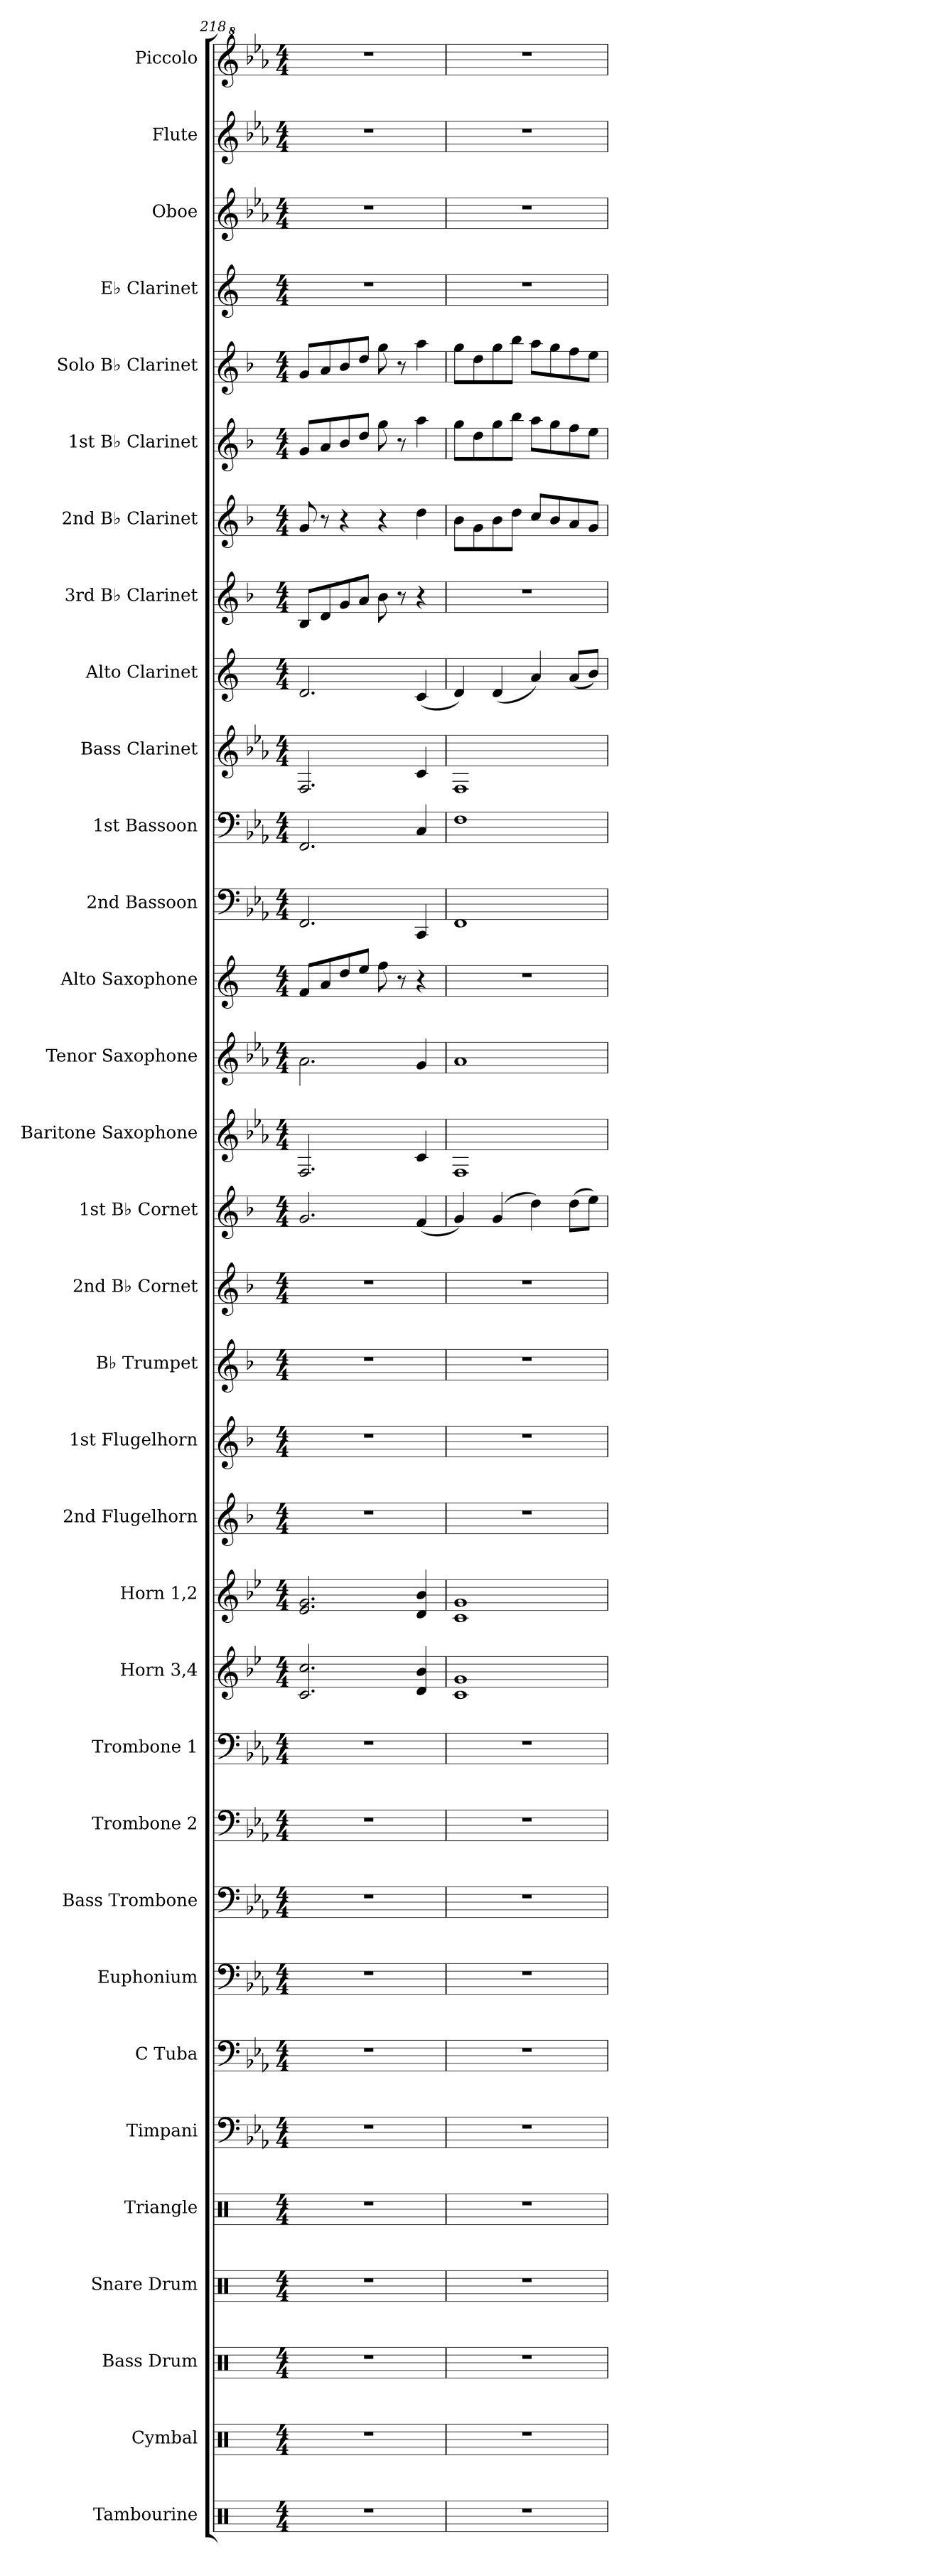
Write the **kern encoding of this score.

**kern	**kern	**kern	**kern	**kern	**kern	**kern	**kern	**kern	**kern	**kern	**kern	**kern	**kern	**kern	**kern	**kern	**kern	**kern	**kern	**kern	**kern	**kern	**kern	**kern	**kern	**kern	**kern	**kern	**kern	**kern	**kern	**kern
*part33	*part32	*part31	*part30	*part29	*part28	*part27	*part26	*part25	*part24	*part23	*part22	*part21	*part20	*part19	*part18	*part17	*part16	*part15	*part14	*part13	*part12	*part11	*part10	*part9	*part8	*part7	*part6	*part5	*part4	*part3	*part2	*part1
*staff33	*staff32	*staff31	*staff30	*staff29	*staff28	*staff27	*staff26	*staff25	*staff24	*staff23	*staff22	*staff21	*staff20	*staff19	*staff18	*staff17	*staff16	*staff15	*staff14	*staff13	*staff12	*staff11	*staff10	*staff9	*staff8	*staff7	*staff6	*staff5	*staff4	*staff3	*staff2	*staff1
*I"Tambourine	*I"Cymbal	*I"Bass Drum	*I"Snare Drum	*I"Triangle	*I"Timpani	*I"C Tuba	*I"Euphonium	*I"Bass Trombone	*I"Trombone 2	*I"Trombone 1	*I"Horn 3,4	*I"Horn 1,2	*I"2nd Flugelhorn	*I"1st Flugelhorn	*I"B♭ Trumpet	*I"2nd B♭ Cornet	*I"1st B♭ Cornet	*I"Baritone Saxophone	*I"Tenor Saxophone	*I"Alto Saxophone	*I"2nd Bassoon	*I"1st Bassoon	*I"Bass Clarinet	*I"Alto Clarinet	*I"3rd B♭ Clarinet	*I"2nd B♭ Clarinet	*I"1st B♭ Clarinet	*I"Solo B♭ Clarinet	*I"E♭ Clarinet	*I"Oboe	*I"Flute	*I"Piccolo
*I'Tamb.	*I'Cym.	*I'B. Dr.	*I'Sn. Dr.	*I'Trgl.	*I'Timp.	*I'C Tu.	*I'Eu.	*I'B. Trb.	*I'Trb. 2	*I'Trb. 1	*I'Hn. 3,4	*I'Hn. 1,2	*I'2nd Flghn.	*I'1st Flghn.	*I'B♭ Tpt.	*I'2nd B♭ Cnt.	*I'1st B♭ Cnt.	*I'Bar. Sax.	*I'T. Sax.	*I'A. Sax.	*I'2nd Bsn.	*I'1st Bsn.	*I'B. Cl.	*I'A. Cl.	*I'3rd B♭ Cl.	*I'2nd B♭ Cl.	*I'1st B♭ Cl.	*I'Solo B♭ Cl.	*I'E♭ Cl.	*I'Ob.	*I'Fl.	*I'Picc.
*clefX	*clefX	*clefX	*clefX	*clefX	*clefF4	*clefF4	*clefF4	*clefF4	*clefF4	*clefF4	*clefG2	*clefG2	*clefG2	*clefG2	*clefG2	*clefG2	*clefG2	*clefG2	*clefG2	*clefG2	*clefF4	*clefF4	*clefG2	*clefG2	*clefG2	*clefG2	*clefG2	*clefG2	*clefG2	*clefG2	*clefG2	*clefG^2
*	*	*	*	*	*	*	*	*	*	*	*ITrd4c7	*ITrd4c7	*ITrd1c2	*ITrd1c2	*ITrd1c2	*ITrd1c2	*ITrd1c2	*ITrd12c21	*ITrd8c14	*ITrd5c9	*	*	*ITrd8c14	*ITrd5c9	*ITrd1c2	*ITrd1c2	*ITrd1c2	*ITrd1c2	*ITrd-2c-3	*	*	*ITrd-7c-12
*k[]	*k[]	*k[]	*k[]	*k[]	*k[b-e-a-]	*k[b-e-a-]	*k[b-e-a-]	*k[b-e-a-]	*k[b-e-a-]	*k[b-e-a-]	*k[b-e-a-]	*k[b-e-a-]	*k[b-e-a-]	*k[b-e-a-]	*k[b-e-a-]	*k[b-e-a-]	*k[b-e-a-]	*k[b-e-a-]	*k[b-e-a-]	*k[b-e-a-]	*k[b-e-a-]	*k[b-e-a-]	*k[b-e-a-]	*k[b-e-a-]	*k[b-e-a-]	*k[b-e-a-]	*k[b-e-a-]	*k[b-e-a-]	*k[b-e-a-]	*k[b-e-a-]	*k[b-e-a-]	*k[b-e-a-]
*C:	*C:	*C:	*C:	*C:	*E-:	*E-:	*E-:	*E-:	*E-:	*E-:	*E-:	*E-:	*E-:	*E-:	*E-:	*E-:	*E-:	*E-:	*E-:	*E-:	*E-:	*E-:	*E-:	*E-:	*E-:	*E-:	*E-:	*E-:	*E-:	*E-:	*E-:	*E-:
*M4/4	*M4/4	*M4/4	*M4/4	*M4/4	*M4/4	*M4/4	*M4/4	*M4/4	*M4/4	*M4/4	*M4/4	*M4/4	*M4/4	*M4/4	*M4/4	*M4/4	*M4/4	*M4/4	*M4/4	*M4/4	*M4/4	*M4/4	*M4/4	*M4/4	*M4/4	*M4/4	*M4/4	*M4/4	*M4/4	*M4/4	*M4/4	*M4/4
=218	=218	=218	=218	=218	=218	=218	=218	=218	=218	=218	=218	=218	=218	=218	=218	=218	=218	=218	=218	=218	=218	=218	=218	=218	=218	=218	=218	=218	=218	=218	=218	=218
1r	1r	1r	1r	1r	1r	1r	1r	1r	1r	1r	2.F/ 2.f/	2.A-/ 2.c/	1r	1r	1r	1r	2.f/	2.FF/	2.A-\	8A-/L	2.FF/	2.FF/	2.FF/	2.F/	8A-/L	8f/	8f/L	8f/L	1r	1r	1r	1r
.	.	.	.	.	.	.	.	.	.	.	.	.	.	.	.	.	.	.	.	8c/	.	.	.	.	8c/	8r	8g/	8g/	.	.	.	.
.	.	.	.	.	.	.	.	.	.	.	.	.	.	.	.	.	.	.	.	8f/	.	.	.	.	8f/	4r	8a-/	8a-/	.	.	.	.
.	.	.	.	.	.	.	.	.	.	.	.	.	.	.	.	.	.	.	.	8g/J	.	.	.	.	8g/J	.	8cc/J	8cc/J	.	.	.	.
.	.	.	.	.	.	.	.	.	.	.	.	.	.	.	.	.	.	.	.	8a-\	.	.	.	.	8a-\	4r	8ff\	8ff\	.	.	.	.
.	.	.	.	.	.	.	.	.	.	.	.	.	.	.	.	.	.	.	.	8r	.	.	.	.	8r	.	8r	8r	.	.	.	.
.	.	.	.	.	.	.	.	.	.	.	4G/ 4e-/	4G/ 4e-/	.	.	.	.	(4e-/	4C/	4G/	4r	4CC/	4C/	4C/	(4E-/	4r	4cc\	4gg\	4gg\	.	.	.	.
=219	=219	=219	=219	=219	=219	=219	=219	=219	=219	=219	=219	=219	=219	=219	=219	=219	=219	=219	=219	=219	=219	=219	=219	=219	=219	=219	=219	=219	=219	=219	=219	=219
1r	1r	1r	1r	1r	1r	1r	1r	1r	1r	1r	1F 1c	1F 1c	1r	1r	1r	1r	4f/)	1FF	1A-	1r	1FF	1F	1FF	4F/)	1r	8a-\L	8ff\L	8ff\L	1r	1r	1r	1r
.	.	.	.	.	.	.	.	.	.	.	.	.	.	.	.	.	.	.	.	.	.	.	.	.	.	8f\	8cc\	8cc\	.	.	.	.
.	.	.	.	.	.	.	.	.	.	.	.	.	.	.	.	.	(4f/	.	.	.	.	.	.	(4F/	.	8a-\	8ff\	8ff\	.	.	.	.
.	.	.	.	.	.	.	.	.	.	.	.	.	.	.	.	.	.	.	.	.	.	.	.	.	.	8cc\J	8aa-\J	8aa-\J	.	.	.	.
.	.	.	.	.	.	.	.	.	.	.	.	.	.	.	.	.	4cc\)	.	.	.	.	.	.	4c/)	.	8b-/L	8gg\L	8gg\L	.	.	.	.
.	.	.	.	.	.	.	.	.	.	.	.	.	.	.	.	.	.	.	.	.	.	.	.	.	.	8a-/	8ff\	8ff\	.	.	.	.
.	.	.	.	.	.	.	.	.	.	.	.	.	.	.	.	.	(8cc\L	.	.	.	.	.	.	(8c/L	.	8g/	8ee-\	8ee-\	.	.	.	.
.	.	.	.	.	.	.	.	.	.	.	.	.	.	.	.	.	8dd\J)	.	.	.	.	.	.	8d/J)	.	8f/J	8dd\J	8dd\J	.	.	.	.
=	=	=	=	=	=	=	=	=	=	=	=	=	=	=	=	=	=	=	=	=	=	=	=	=	=	=	=	=	=	=	=	=
*-	*-	*-	*-	*-	*-	*-	*-	*-	*-	*-	*-	*-	*-	*-	*-	*-	*-	*-	*-	*-	*-	*-	*-	*-	*-	*-	*-	*-	*-	*-	*-	*-
